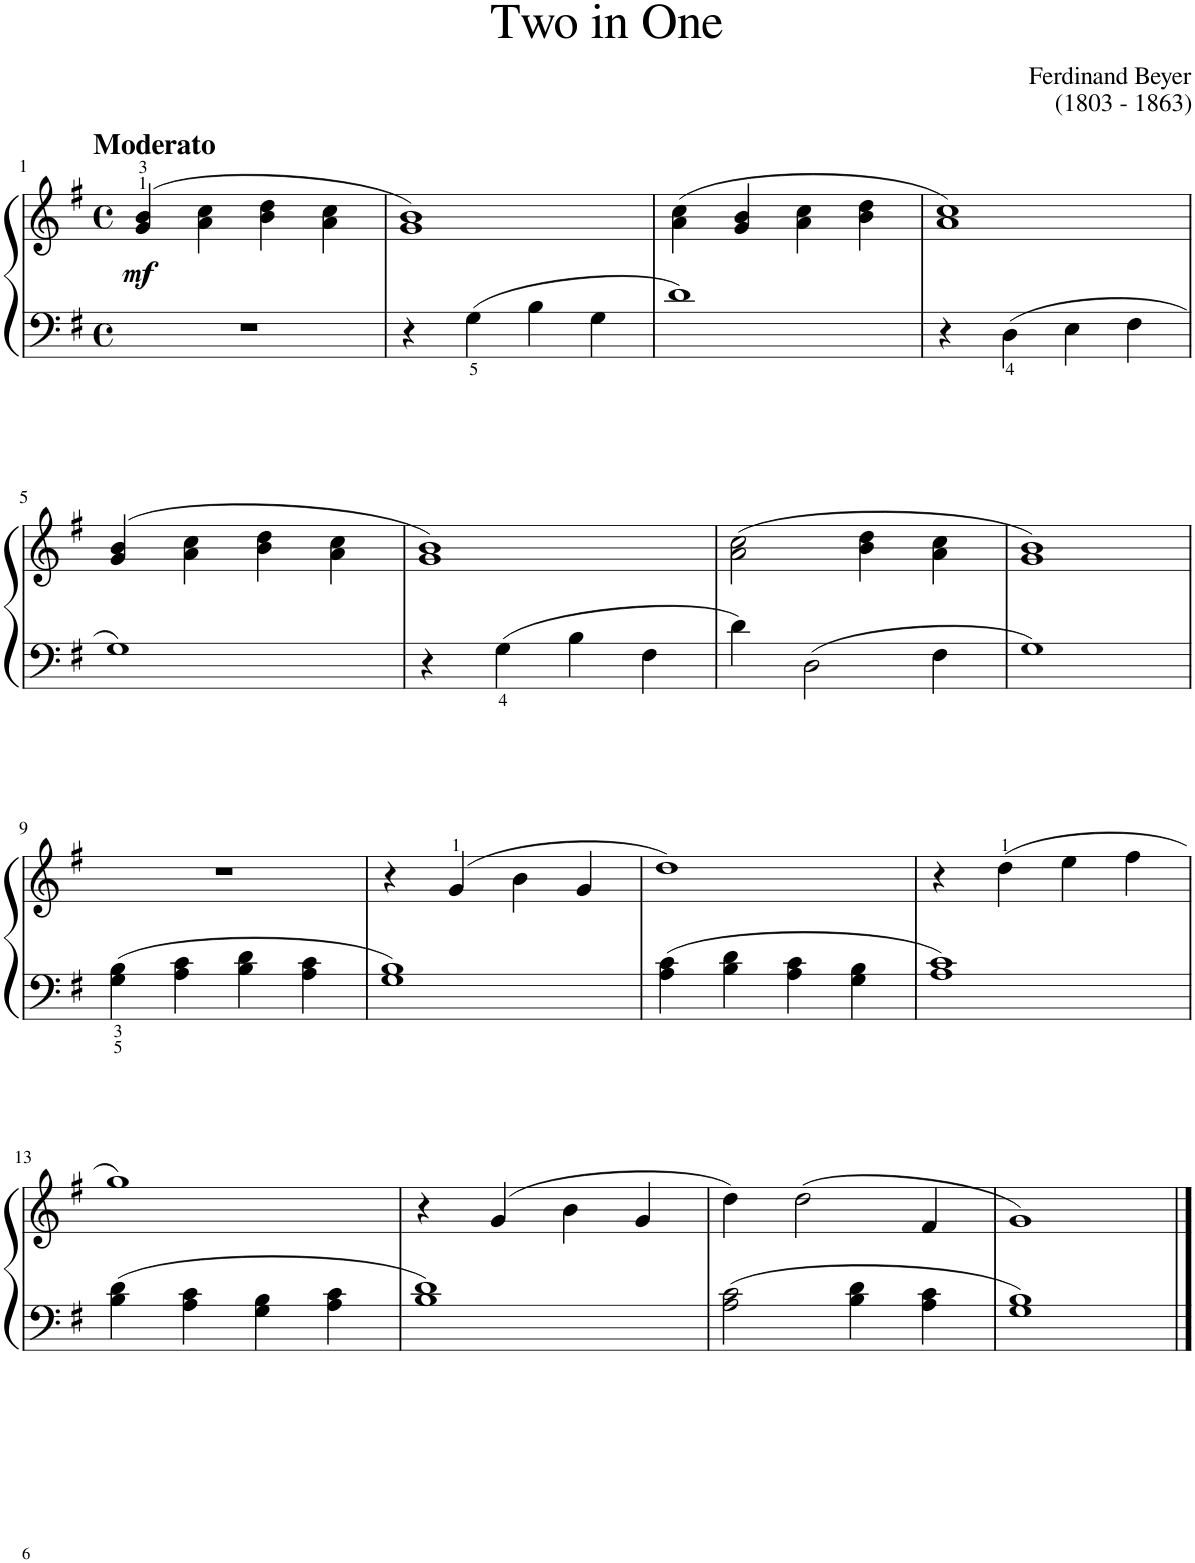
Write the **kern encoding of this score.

**kern	**kern	**dynam
*part1	*part1	*part1
*staff2	*staff1	*staff1/2
*I"Piano	*	*
*I'Pno	*	*
!!LO:PB:g=z
*clefF4	*clefG2	*
*k[f#]	*k[f#]	*
*M4/4	*M4/4	*
*met(c)	*met(c)	*
=1	=1	=1
!	!LO:TX:a:B:t=Moderato	!
!	!	!LO:DY:b
1r	(4g/ 4b/	mf
.	4a\ 4cc\	.
.	4b\ 4dd\	.
.	4a\ 4cc\	.
=2	=2	=2
4r	1g 1b)	.
4G\	.	.
4B\	.	.
4G\	.	.
=3	=3	=3
1d	(4a\ 4cc\	.
.	4g/ 4b/	.
.	4a\ 4cc\	.
.	4b\ 4dd\	.
=4	=4	=4
4r	1a 1cc)	.
4D\	.	.
4E\	.	.
4F#\	.	.
!!LO:LB:g=z
=5	=5	=5
1G	(4g/ 4b/	.
.	4a\ 4cc\	.
.	4b\ 4dd\	.
.	4a\ 4cc\	.
=6	=6	=6
4r	1g 1b)	.
4G\	.	.
4B\	.	.
4F#\	.	.
=7	=7	=7
4d\	(2a\ 2cc\	.
2D\	.	.
.	4b\ 4dd\	.
4F#\	4a\ 4cc\	.
=8	=8	=8
1G	1g 1b)	.
!!LO:LB:g=z
=9	=9	=9
4G\ 4B\	1r	.
4A\ 4c\	.	.
4B\ 4d\	.	.
4A\ 4c\	.	.
=10	=10	=10
1G 1B	4r	.
.	(4g/	.
.	4b\	.
.	4g/	.
=11	=11	=11
4A\ 4c\	1dd)	.
4B\ 4d\	.	.
4A\ 4c\	.	.
4G\ 4B\	.	.
=12	=12	=12
1A 1c	4r	.
.	(4dd\	.
.	4ee\	.
.	4ff#\	.
!!LO:LB:g=z
=13	=13	=13
4B\ 4d\	1gg)	.
4A\ 4c\	.	.
4G\ 4B\	.	.
4A\ 4c\	.	.
=14	=14	=14
1B 1d	4r	.
.	(4g/	.
.	4b\	.
.	4g/	.
=15	=15	=15
2A\ 2c\	4dd\)	.
.	(2dd\	.
4B\ 4d\	.	.
4A\ 4c\	4f#/	.
=16	=16	=16
1G 1B	1g)	.
==	==	==
*-	*-	*-
